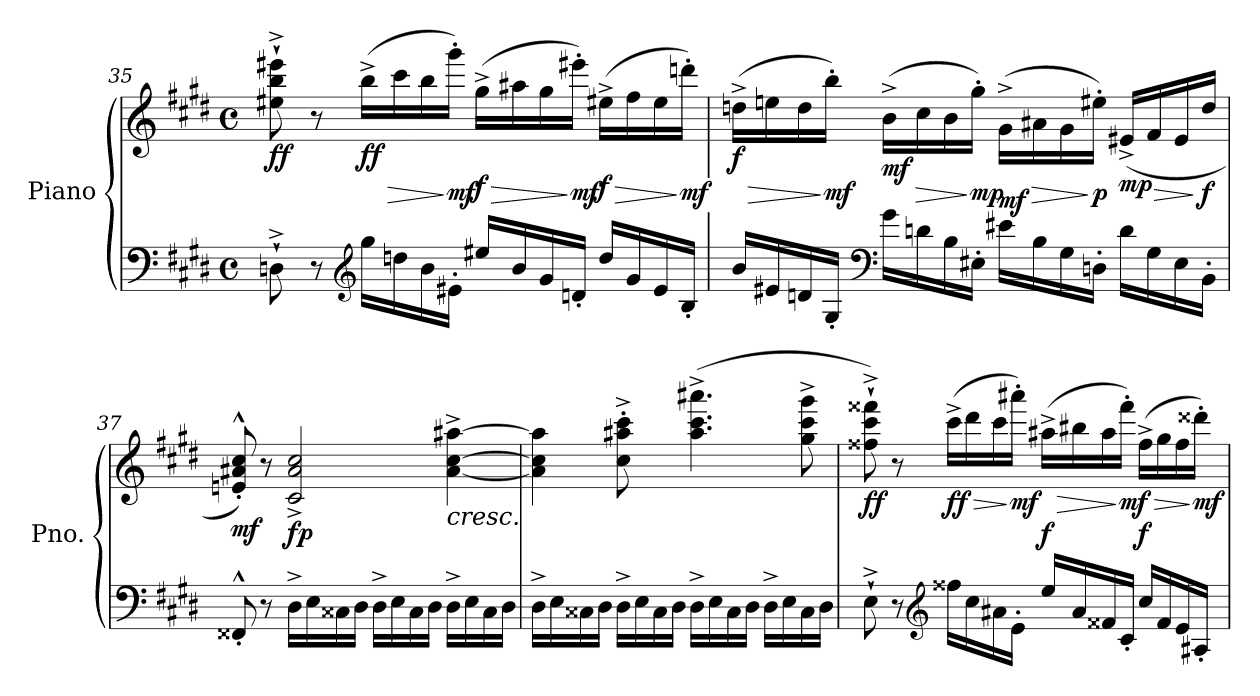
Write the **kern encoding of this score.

**kern	**kern	**dynam
*part1	*part1	*part1
*staff2	*staff1	*staff1/2
*I"Piano	*	*
*I'Pno.	*	*
!!LO:LB:g=z
*clefF4	*clefG2	*
*k[f#c#g#d#]	*k[f#c#g#d#]	*
*M4/4	*M4/4	*
*met(c)	*met(c)	*
*MM160	*MM160	*
=35	=35	=35
!	!	!LO:DY:b
8Dn`^\	8ee#X\`^ 8bb\`^ 8eee#X\`^	ff
8r	8r	.
*clefG2	*	*
*	*MM155	*
!	!	!LO:HP:b
!	!	!LO:DY:n=1:b
16gg#\LL	(>16bb^\LL	> ff
*	*MM175	*
16ddn\	16ccc#\	.
*	*MM180	*
16b\	16bb\	.
*	*MM185	*
!	!	!LO:DY:n=2:b
16e#X'\JJ	16ggg#'\JJ)	] mf
!	!	!LO:HP:b
!	!	!LO:DY:n=3:b
16ee#X/LL	(>16gg#^\LL	> f
16b/	16aa#X\	.
*	*MM190	*
16g#/	16gg#\	.
!	!	!LO:DY:n=4:b
16dn'/JJ	16eee#X'\JJ)	] mf
!	!	!LO:HP:b
!	!	!LO:DY:n=5:b
16dd/LL	(>16ee#X^\LL	> f
16g#/	16ff#\	.
16e#/	16ee#\	.
!	!	!LO:DY:n=6:b
16B'/JJ	16dddn'\JJ)	] mf
=36	=36	=36
!	!	!LO:HP:b
!	!	!LO:DY:n=1:b
16b/LL	(>16ddn^\LL	> f
16e#X/	16een\	.
16dn/	16dd\	.
!	!	!LO:DY:n=2:b
16G#'/JJ	16bb'\JJ)	] mf
*clefF4	*	*
!	!	!LO:HP:b
!	!	!LO:DY:n=3:b
16g#\LL	(>16b^\LL	> mf
16dn\	16cc#\	.
16B\	16b\	.
!	!	!LO:DY:n=4:b
16E#X'\JJ	16gg#'\JJ)	] mp
!	!	!LO:HP:b
!	!	!LO:DY:n=5:b
16e#X\LL	(>16g#^\LL	> mf
16B\	16a#X\	.
16G#\	16g#\	.
!	!	!LO:DY:n=6:b
16Dn'\JJ	16ee#X'\JJ)	] p
!	!	!LO:HP:b
!	!	!LO:DY:n=7:b
16d\LL	(>16e#X^/LL	> mp
16G#\	16f#/	.
*	*MM165	*
16E#\	16e#/	.
!	!	!LO:DY:n=8:b
16BB'\JJ	16dd/JJ	] f
!!LO:LB:g=z
=37	=37	=37
!	!	!LO:DY:b
8FF##X'^^/	8en/'^^ 8a#X/'^^ 8cc#/'^^)	mf
8r	8r	.
*	*MM180	*
!	!	!LO:DY:b
16D#^\LL	2c#/^ 2a#/^ 2cc#/^	fp
16E\	.	.
16C##X\	.	.
16D#\JJ	.	.
*	*MM185	*
16D#^\LL	.	.
16E\	.	.
16C##\	.	.
16D#\JJ	.	.
*	*MM190	*
!	!LO:TX:b:i:t=cresc.	!
16D#^\LL	[4a#\^ [4cc#\^ [4aa#X\^	.
16E\	.	.
16C##\	.	.
16D#\JJ	.	.
=38	=38	=38
16D#^\LL	4a#\] 4cc#\] 4aa#\]	.
16E\	.	.
16C##X\	.	.
16D#\JJ	.	.
16D#^\LL	8cc#\'^ 8aa#X\'^ 8ccc#\'^	.
16E\	.	.
16C##\	8ryy	.
16D#\JJ	.	.
*	*MM185	*
16D#^\LL	(>4.aa#\^ 4.ccc#\^ 4.aaa#X\^	.
16E\	.	.
16C##\	.	.
16D#\JJ	.	.
16D#^\LL	.	.
16E\	.	.
*	*MM175	*
16C##\	8gg#\^ 8ccc#\^ 8ggg#\^	.
*	*MM182	*
16D#\JJ	.	.
=39	=39	=39
*	*MM165	*
!	!	!LO:DY:b
8E`^\	8ff##X\`^ 8ccc#\`^ 8fff##X\`^)	ff
8r	8r	.
*clefG2	*	*
*	*MM158	*
!	!	!LO:HP:b
!	!	!LO:DY:n=1:b
16ff##X\LL	(>16ccc#^\LL	> ff
*	*MM175	*
16cc#\	16ddd#\	.
*	*MM180	*
16a#X\	16ccc#\	.
!	!	!LO:DY:n=2:b
16e'\JJ	16aaa#X'\JJ)	] mf
*	*MM185	*
!	!	!LO:HP:b
!	!	!LO:DY:n=3:b
16ee/LL	(>16aa#X^\LL	> f
16a#/	16bb#X\	.
16f##X/	16aa#\	.
*	*MM190	*
!	!	!LO:DY:n=4:b
16c#'/JJ	16fff##'\JJ)	] mf
!	!	!LO:HP:b
!	!	!LO:DY:n=5:b
16cc#/LL	(>16ff##^\LL	> f
16f##/	16gg#\	.
16e/	16ff##\	.
!	!	!LO:DY:n=6:b
16A#X'/JJ	16ddd##X'\JJ)	] mf
=	=	=
*-	*-	*-
